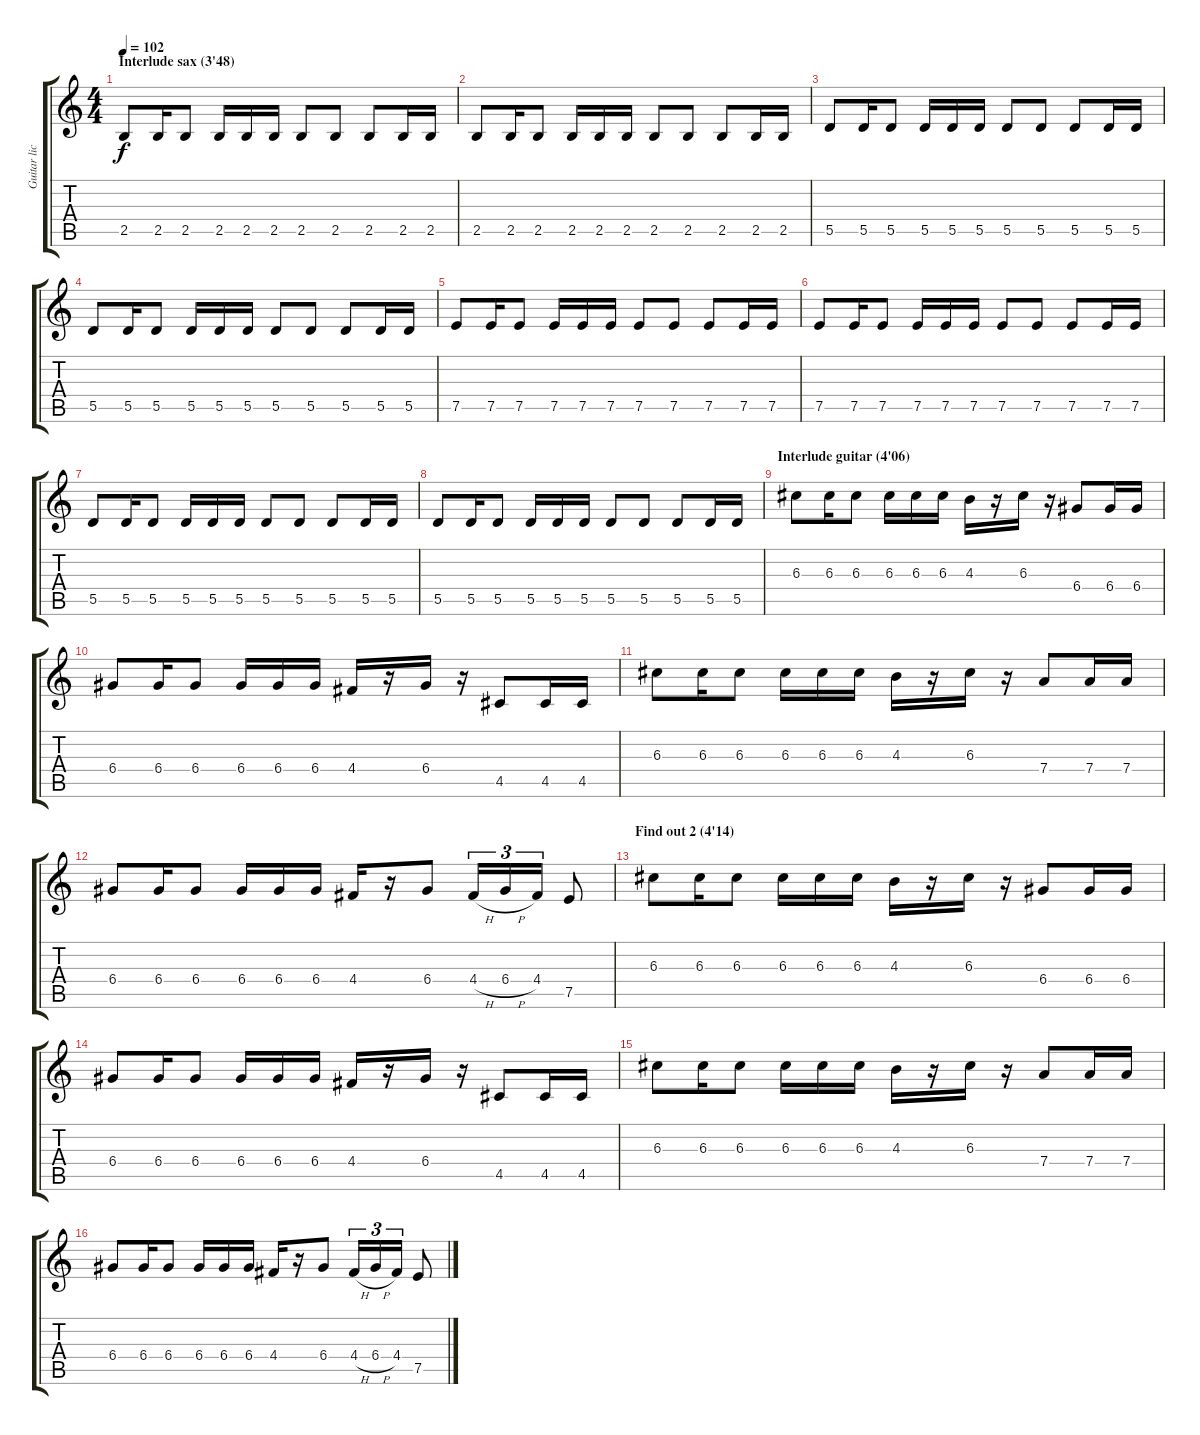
\track ("Guitar licks" "Guitar lic") {instrument electricguitarjazz}
\staff {score tabs}
\tuning (E4 B3 G3 D3 A2 E2) {hide}
\ts (4 4)
\section ("" "Interlude sax (3'48)")
\tempo 102
\clef g2
\ks c
2.5.8{dy f} 2.5.16 2.5.8 2.5.16 2.5.16 2.5.16 2.5.8 2.5.8 2.5.8 2.5.16 2.5.16 |
2.5.8 2.5.16 2.5.8 2.5.16 2.5.16 2.5.16 2.5.8 2.5.8 2.5.8 2.5.16 2.5.16 |
5.5.8 5.5.16 5.5.8 5.5.16 5.5.16 5.5.16 5.5.8 5.5.8 5.5.8 5.5.16 5.5.16 |
5.5.8 5.5.16 5.5.8 5.5.16 5.5.16 5.5.16 5.5.8 5.5.8 5.5.8 5.5.16 5.5.16 |
7.5.8 7.5.16 7.5.8 7.5.16 7.5.16 7.5.16 7.5.8 7.5.8 7.5.8 7.5.16 7.5.16 |
7.5.8 7.5.16 7.5.8 7.5.16 7.5.16 7.5.16 7.5.8 7.5.8 7.5.8 7.5.16 7.5.16 |
5.5.8 5.5.16 5.5.8 5.5.16 5.5.16 5.5.16 5.5.8 5.5.8 5.5.8 5.5.16 5.5.16 |
5.5.8 5.5.16 5.5.8 5.5.16 5.5.16 5.5.16 5.5.8 5.5.8 5.5.8 5.5.16 5.5.16 |
\section ("" "Interlude guitar (4'06)")
6.3.8 6.3.16 6.3.8 6.3.16 6.3.16 6.3.16 4.3.16 r.16 6.3.16 r.16 6.4.8 6.4.16 6.4.16 |
6.4.8 6.4.16 6.4.8 6.4.16 6.4.16 6.4.16 4.4.16 r.16 6.4.16 r.16 4.5.8 4.5.16 4.5.16 |
6.3.8 6.3.16 6.3.8 6.3.16 6.3.16 6.3.16 4.3.16 r.16 6.3.16 r.16 7.4.8 7.4.16 7.4.16 |
6.4.8 6.4.16 6.4.8 6.4.16 6.4.16 6.4.16 4.4.16 r.16 6.4.8 4.4{h}.16{tu (3 2)} 6.4{h}.16{tu (3 2)} 4.4.16{tu (3 2)} 7.5.8 |
\section ("" "Find out 2 (4'14)")
6.3.8 6.3.16 6.3.8 6.3.16 6.3.16 6.3.16 4.3.16 r.16 6.3.16 r.16 6.4.8 6.4.16 6.4.16 |
6.4.8 6.4.16 6.4.8 6.4.16 6.4.16 6.4.16 4.4.16 r.16 6.4.16 r.16 4.5.8 4.5.16 4.5.16 |
6.3.8 6.3.16 6.3.8 6.3.16 6.3.16 6.3.16 4.3.16 r.16 6.3.16 r.16 7.4.8 7.4.16 7.4.16 |
6.4.8 6.4.16 6.4.8 6.4.16 6.4.16 6.4.16 4.4.16 r.16 6.4.8 4.4{h}.16{tu (3 2)} 6.4{h}.16{tu (3 2)} 4.4.16{tu (3 2)} 7.5.8
